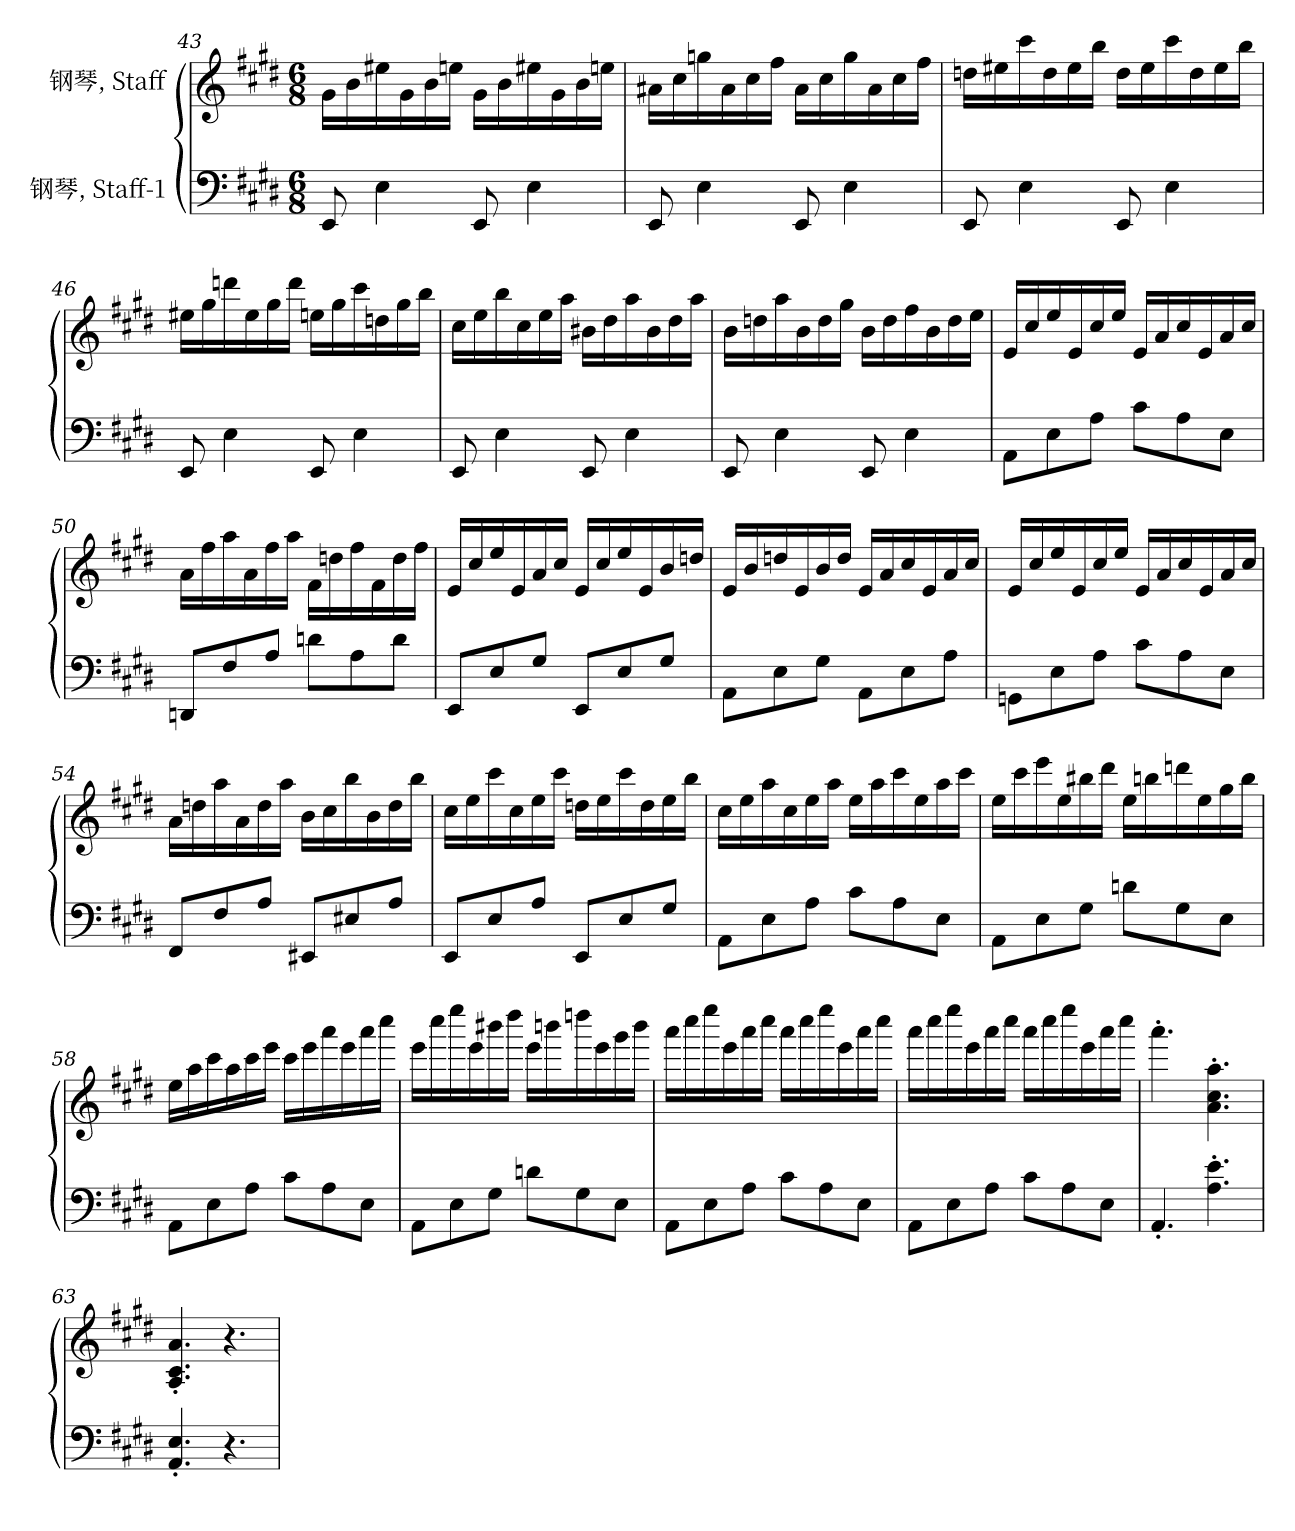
**kern	**kern
*part2	*part1
*staff2	*staff1
*I"钢琴, Staff-1	*I"钢琴, Staff
!!LO:LB:g=z
*clefF4	*clefG2
*k[f#c#g#d#]	*k[f#c#g#d#]
*M6/8	*M6/8
=43	=43
8EE/	16g#\LL
.	16b\
4E\	16ee#X\
.	16g#\
.	16b\
.	16een\JJ
8EE/	16g#\LL
.	16b\
4E\	16ee#X\
.	16g#\
.	16b\
.	16een\JJ
=44	=44
8EE/	16a#X\LL
.	16cc#\
4E\	16ggn\
.	16a#\
.	16cc#\
.	16ff#\JJ
8EE/	16a#\LL
.	16cc#\
4E\	16gg\
.	16a#\
.	16cc#\
.	16ff#\JJ
=45	=45
8EE/	16ddn\LL
.	16ee#X\
4E\	16ccc#\
.	16dd\
.	16ee#\
.	16bb\JJ
8EE/	16dd\LL
.	16ee#\
4E\	16ccc#\
.	16dd\
.	16ee#\
.	16bb\JJ
!!LO:LB:g=z
=46	=46
8EE/	16ee#X\LL
.	16gg#\
4E\	16dddn\
.	16ee#\
.	16gg#\
.	16ddd\JJ
8EE/	16een\LL
.	16gg#\
4E\	16ccc#\
.	16ddn\
.	16gg#\
.	16bb\JJ
=47	=47
8EE/	16cc#\LL
.	16ee\
4E\	16bb\
.	16cc#\
.	16ee\
.	16aa\JJ
8EE/	16b#X\LL
.	16dd#\
4E\	16aa\
.	16b#\
.	16dd#\
.	16aa\JJ
=48	=48
8EE/	16b\LL
.	16ddn\
4E\	16aa\
.	16b\
.	16dd\
.	16gg#\JJ
8EE/	16b\LL
.	16dd\
4E\	16ff#\
.	16b\
.	16dd\
.	16ee\JJ
!!LO:LB:g=z
=49	=49
8AA\L	16e/LL
.	16cc#/
8E\	16ee/
.	16e/
8A\J	16cc#/
.	16ee/JJ
8c#\L	16e/LL
.	16a/
8A\	16cc#/
.	16e/
8E\J	16a/
.	16cc#/JJ
=50	=50
8DDn/L	16a\LL
.	16ff#\
8F#/	16aa\
.	16a\
8A/J	16ff#\
.	16aa\JJ
8dn\L	16f#\LL
.	16ddn\
8A\	16ff#\
.	16f#\
8d\J	16dd\
.	16ff#\JJ
=51	=51
8EE/L	16e/LL
.	16cc#/
8E/	16ee/
.	16e/
8G#/J	16a/
.	16cc#/JJ
8EE/L	16e/LL
.	16cc#/
8E/	16ee/
.	16e/
8G#/J	16b/
.	16ddn/JJ
!!LO:PB:g=z
=52	=52
8AA\L	16e/LL
.	16b/
8E\	16ddn/
.	16e/
8G#\J	16b/
.	16dd/JJ
8AA\L	16e/LL
.	16a/
8E\	16cc#/
.	16e/
8A\J	16a/
.	16cc#/JJ
=53	=53
8GGn\L	16e/LL
.	16cc#/
8E\	16ee/
.	16e/
8A\J	16cc#/
.	16ee/JJ
8c#\L	16e/LL
.	16a/
8A\	16cc#/
.	16e/
8E\J	16a/
.	16cc#/JJ
=54	=54
8FF#/L	16a\LL
.	16ddn\
8F#/	16aa\
.	16a\
8A/J	16dd\
.	16aa\JJ
8EE#X/L	16b\LL
.	16cc#\
8E#X/	16bb\
.	16b\
8A/J	16dd\
.	16bb\JJ
!!LO:LB:g=z
=55	=55
8EE/L	16cc#\LL
.	16ee\
8E/	16ccc#\
.	16cc#\
8A/J	16ee\
.	16ccc#\JJ
8EE/L	16ddn\LL
.	16ee\
8E/	16ccc#\
.	16dd\
8G#/J	16ee\
.	16bb\JJ
=56	=56
8AA\L	16cc#\LL
.	16ee\
8E\	16aa\
.	16cc#\
8A\J	16ee\
.	16aa\JJ
8c#\L	16ee\LL
.	16aa\
8A\	16ccc#\
.	16ee\
8E\J	16aa\
.	16ccc#\JJ
=57	=57
8AA\L	16ee\LL
.	16ccc#\
8E\	16eee\
.	16ee\
8G#\J	16bb#X\
.	16ddd#\JJ
8dn\L	16ee\LL
.	16bbn\
8G#\	16dddn\
.	16ee\
8E\J	16gg#\
.	16bb\JJ
!!LO:LB:g=z
=58	=58
8AA\L	16ee\LL
.	16aa\
8E\	16ccc#\
.	16aa\
8A\J	16ccc#\
.	16eee\JJ
8c#\L	16ccc#\LL
.	16eee\
8A\	16aaa\
.	16eee\
8E\J	16aaa\
.	16cccc#\JJ
=59	=59
8AA\L	16eee\LL
.	16cccc#\
8E\	16eeee\
.	16eee\
8G#\J	16bbb#X\
.	16dddd#\JJ
8dn\L	16eee\LL
.	16bbbn\
8G#\	16ddddn\
.	16eee\
8E\J	16ggg#\
.	16bbb\JJ
!!LO:LB:g=z
=60	=60
8AA\L	16aaa\LL
.	16cccc#\
8E\	16eeee\
.	16eee\
8A\J	16aaa\
.	16cccc#\JJ
8c#\L	16aaa\LL
.	16cccc#\
8A\	16eeee\
.	16eee\
8E\J	16aaa\
.	16cccc#\JJ
=61	=61
8AA\L	16aaa\LL
.	16cccc#\
8E\	16eeee\
.	16eee\
8A\J	16aaa\
.	16cccc#\JJ
8c#\L	16aaa\LL
.	16cccc#\
8A\	16eeee\
.	16eee\
8E\J	16aaa\
.	16cccc#\JJ
=62	=62
4.AA'/	4.aaa'\
4.A\' 4.e\'	4.a\' 4.cc#\' 4.aa\'
=63	=63
4.AA/' 4.E/'	4.A/' 4.c#/' 4.a/'
4.r	4.r
=	=
*-	*-
